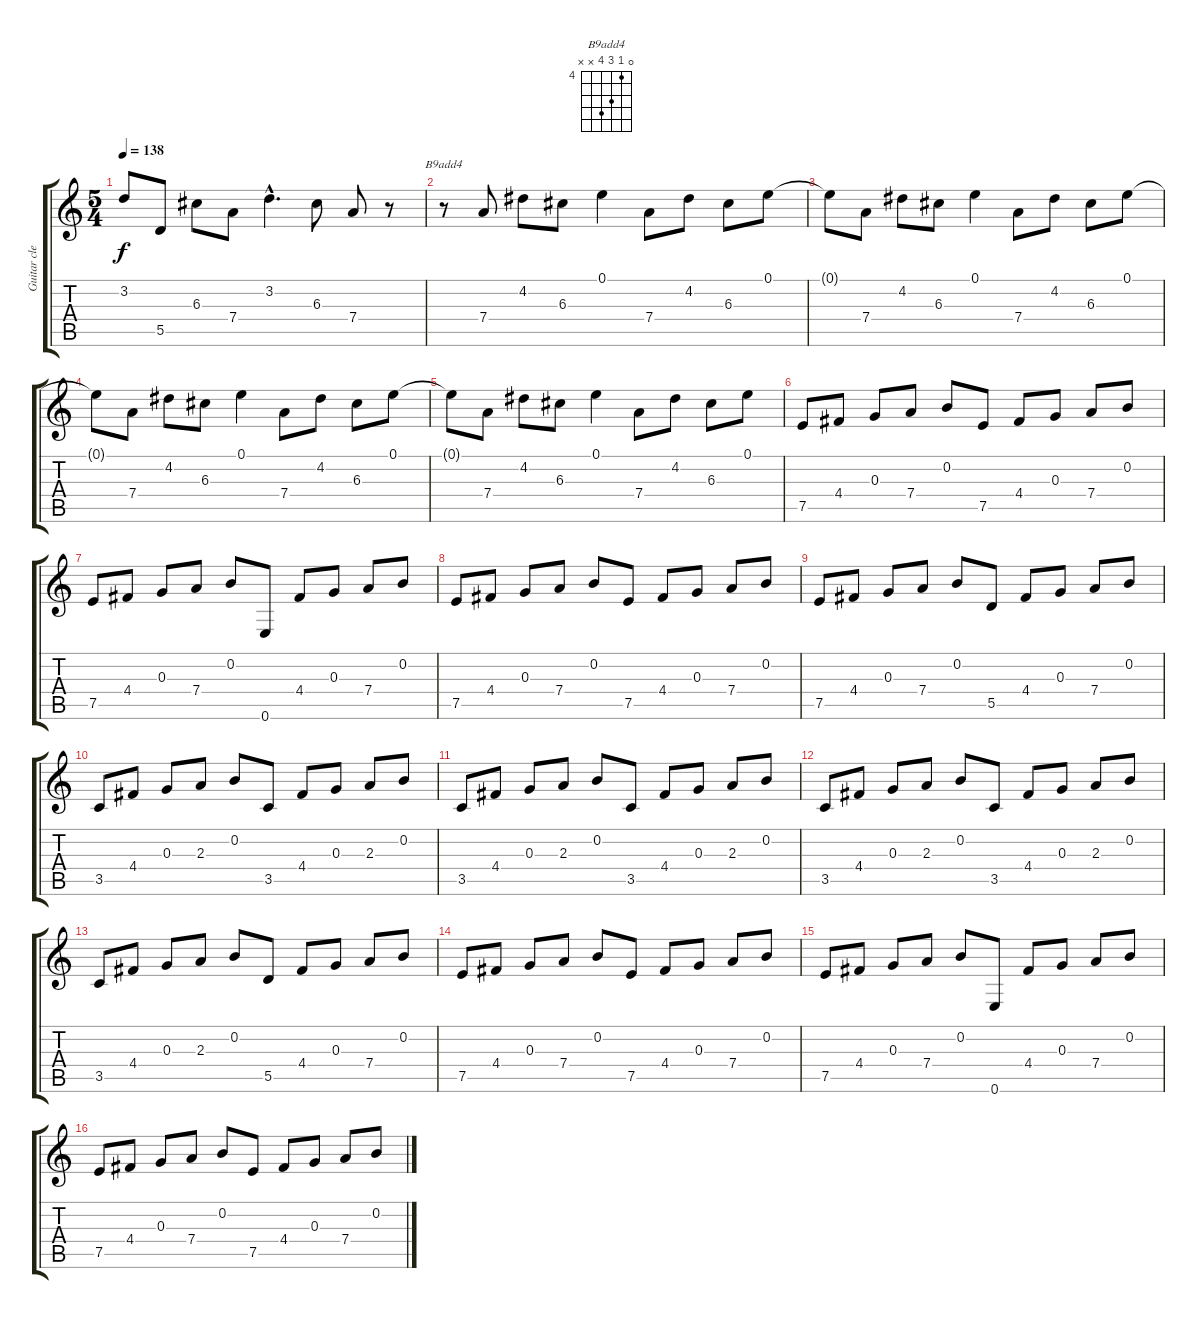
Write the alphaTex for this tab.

\track ("Guitar clean 1" "Guitar cle") {instrument electricguitarmuted}
\staff {score tabs}
\tuning (E4 B3 G3 D3 A2 E2) {hide}
\chord ("B9add4" 0 4 6 7 x x) {firstfret 4}
\ts (5 4)
\tempo 138
\clef g2
\ks c
3.2{t}.8{dy f} 5.5.8 6.3.8 7.4.8 3.2{hac}.4{d} 6.3.8 7.4.8 r.8 |
r.8{ch "B9add4"} 7.4.8 4.2.8 6.3.8 0.1.4 7.4.8 4.2.8 6.3.8 0.1.8 |
0.1{t}.8 7.4.8 4.2.8 6.3.8 0.1.4 7.4.8 4.2.8 6.3.8 0.1.8 |
0.1{t}.8 7.4.8 4.2.8 6.3.8 0.1.4 7.4.8 4.2.8 6.3.8 0.1.8 |
0.1{t}.8 7.4.8 4.2.8 6.3.8 0.1.4 7.4.8 4.2.8 6.3.8 0.1.8 |
7.5.8 4.4.8 0.3.8 7.4.8 0.2.8 7.5.8 4.4.8 0.3.8 7.4.8 0.2.8 |
7.5.8 4.4.8 0.3.8 7.4.8 0.2.8 0.6.8 4.4.8 0.3.8 7.4.8 0.2.8 |
7.5.8 4.4.8 0.3.8 7.4.8 0.2.8 7.5.8 4.4.8 0.3.8 7.4.8 0.2.8 |
7.5.8 4.4.8 0.3.8 7.4.8 0.2.8 5.5.8 4.4.8 0.3.8 7.4.8 0.2.8 |
3.5.8 4.4.8 0.3.8 2.3.8 0.2.8 3.5.8 4.4.8 0.3.8 2.3.8 0.2.8 |
3.5.8 4.4.8 0.3.8 2.3.8 0.2.8 3.5.8 4.4.8 0.3.8 2.3.8 0.2.8 |
3.5.8 4.4.8 0.3.8 2.3.8 0.2.8 3.5.8 4.4.8 0.3.8 2.3.8 0.2.8 |
3.5.8 4.4.8 0.3.8 2.3.8 0.2.8 5.5.8 4.4.8 0.3.8 7.4.8 0.2.8 |
7.5.8 4.4.8 0.3.8 7.4.8 0.2.8 7.5.8 4.4.8 0.3.8 7.4.8 0.2.8 |
7.5.8 4.4.8 0.3.8 7.4.8 0.2.8 0.6.8 4.4.8 0.3.8 7.4.8 0.2.8 |
7.5.8 4.4.8 0.3.8 7.4.8 0.2.8 7.5.8 4.4.8 0.3.8 7.4.8 0.2.8
